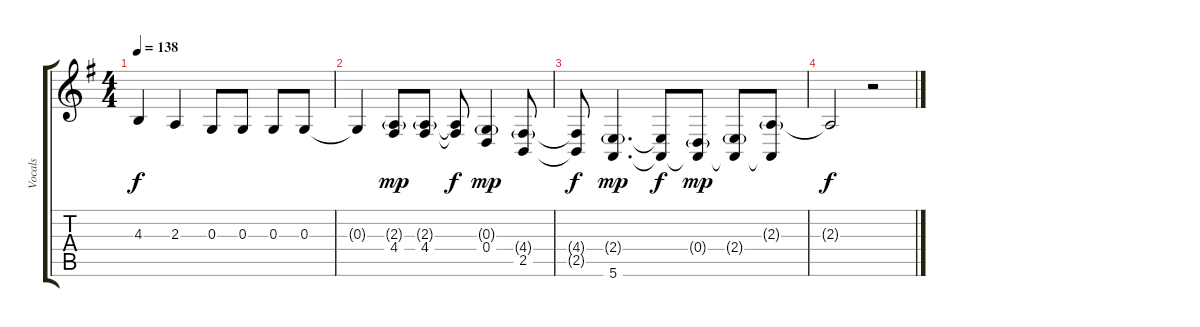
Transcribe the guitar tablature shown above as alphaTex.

\track ("Vocals" "Vocals") {instrument altosax bank 255}
\staff {score tabs}
\tuning (E4 B3 G3 D3 A2 E2) {hide}
\ts (4 4)
\tempo 138
\clef g2
\ks g
4.3.4{dy f} 2.3.4 0.3.8 0.3.8 0.3.8 0.3.8 |
0.3{t}.4 (2.3{g} 4.4).8{dy mp} (2.3{g} 4.4).8 (2.3{t} 4.4{t}).8{dy f} (0.3{g} 0.4).4{dy mp} (4.4{g} 2.5).8 |
(4.4{t} 2.5{t}).8{dy f} (2.4{g} 5.6).4{d dy mp} (2.4{t} 5.6{t}).8{dy f} (0.4{g} 5.6{t}).8{dy mp} (2.4{g} 5.6{t}).8 (2.3{g} 5.6{t}).8 |
2.3{t}.2{dy f} r.2
